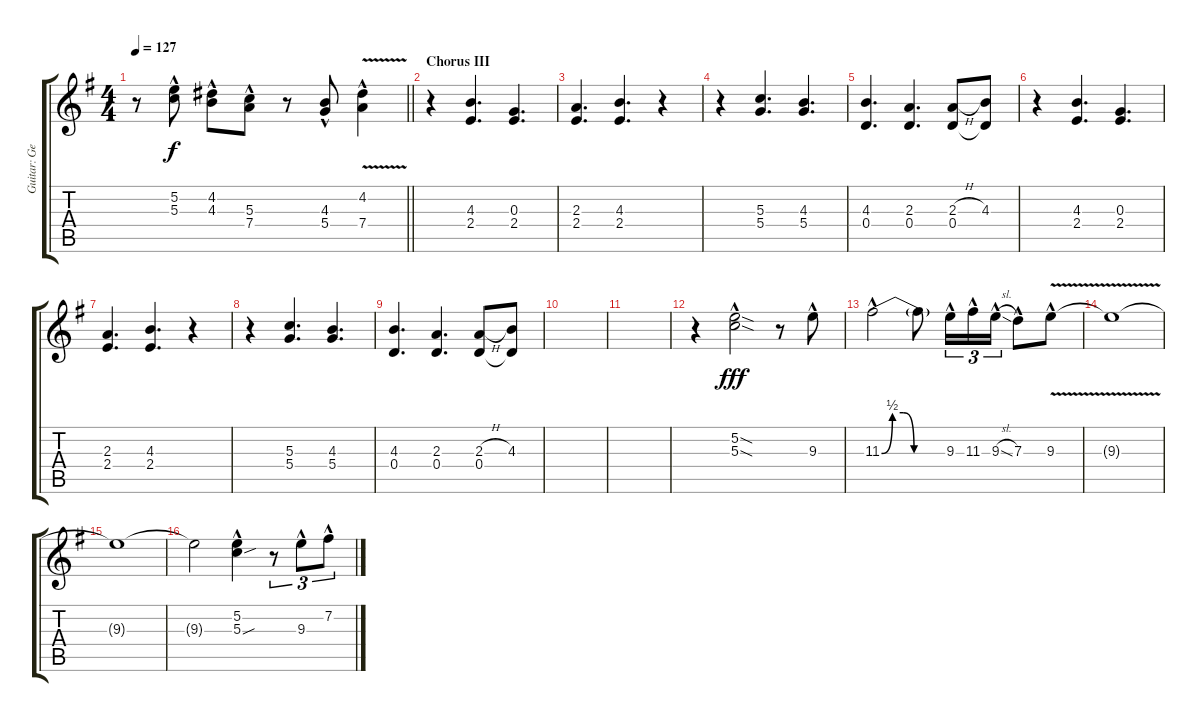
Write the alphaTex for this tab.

\track ("Guitar: George" "Guitar: Ge") {instrument overdrivenguitar}
\staff {score tabs}
\tuning (E4 B3 G3 D3 A2 E2) {hide}
\ts (4 4)
\tempo 127
\clef g2
\barLineRight lightlight
\ks g
r.8{dy f} (5.2{hac} 5.3{hac}).8 (4.2{hac} 4.3{hac}).8 (5.3{hac} 7.4{hac}).8 r.8 (4.3{hac} 5.4{hac}).8 (4.2{hac} 7.4{v hac}).4 |
\section ("" "Chorus III")
r.4 (4.3 2.4).4{d} (0.3 2.4).4{d} |
(2.3 2.4).4{d} (4.3 2.4).4{d} r.4 |
r.4 (5.3 5.4).4{d} (4.3 5.4).4{d} |
(4.3 0.4).4{d} (2.3 0.4).4{d} (2.3{h} 0.4).8 (4.3 0.4{t}).8 |
r.4 (4.3 2.4).4{d} (0.3 2.4).4{d} |
(2.3 2.4).4{d} (4.3 2.4).4{d} r.4 |
r.4 (5.3 5.4).4{d} (4.3 5.4).4{d} |
(4.3 0.4).4{d} (2.3 0.4).4{d} (2.3{h} 0.4).8 (4.3 0.4{t}).8 |
|
|
r.4 (5.2{sod hac} 5.3{sod hac}).2{dy fff} r.8 9.3{hac}.8 |
11.3{be (custom 0 0 10 2 20 2 30 0 60 0) hac}.2 11.3{t}.8 9.3{hac}.16{tu (3 2)} 11.3{hac}.16{tu (3 2)} 9.3{sl hac}.16{tu (3 2)} 7.3{hac}.8 9.3{v hac}.8 |
9.3{t}.1 |
9.3{t}.1 |
9.3{t}.2 (5.2{hac} 5.3{sou hac}).4 r.8{tu (3 2)} 9.3{hac}.8{tu (3 2)} 7.2{hac}.8{tu (3 2)}
